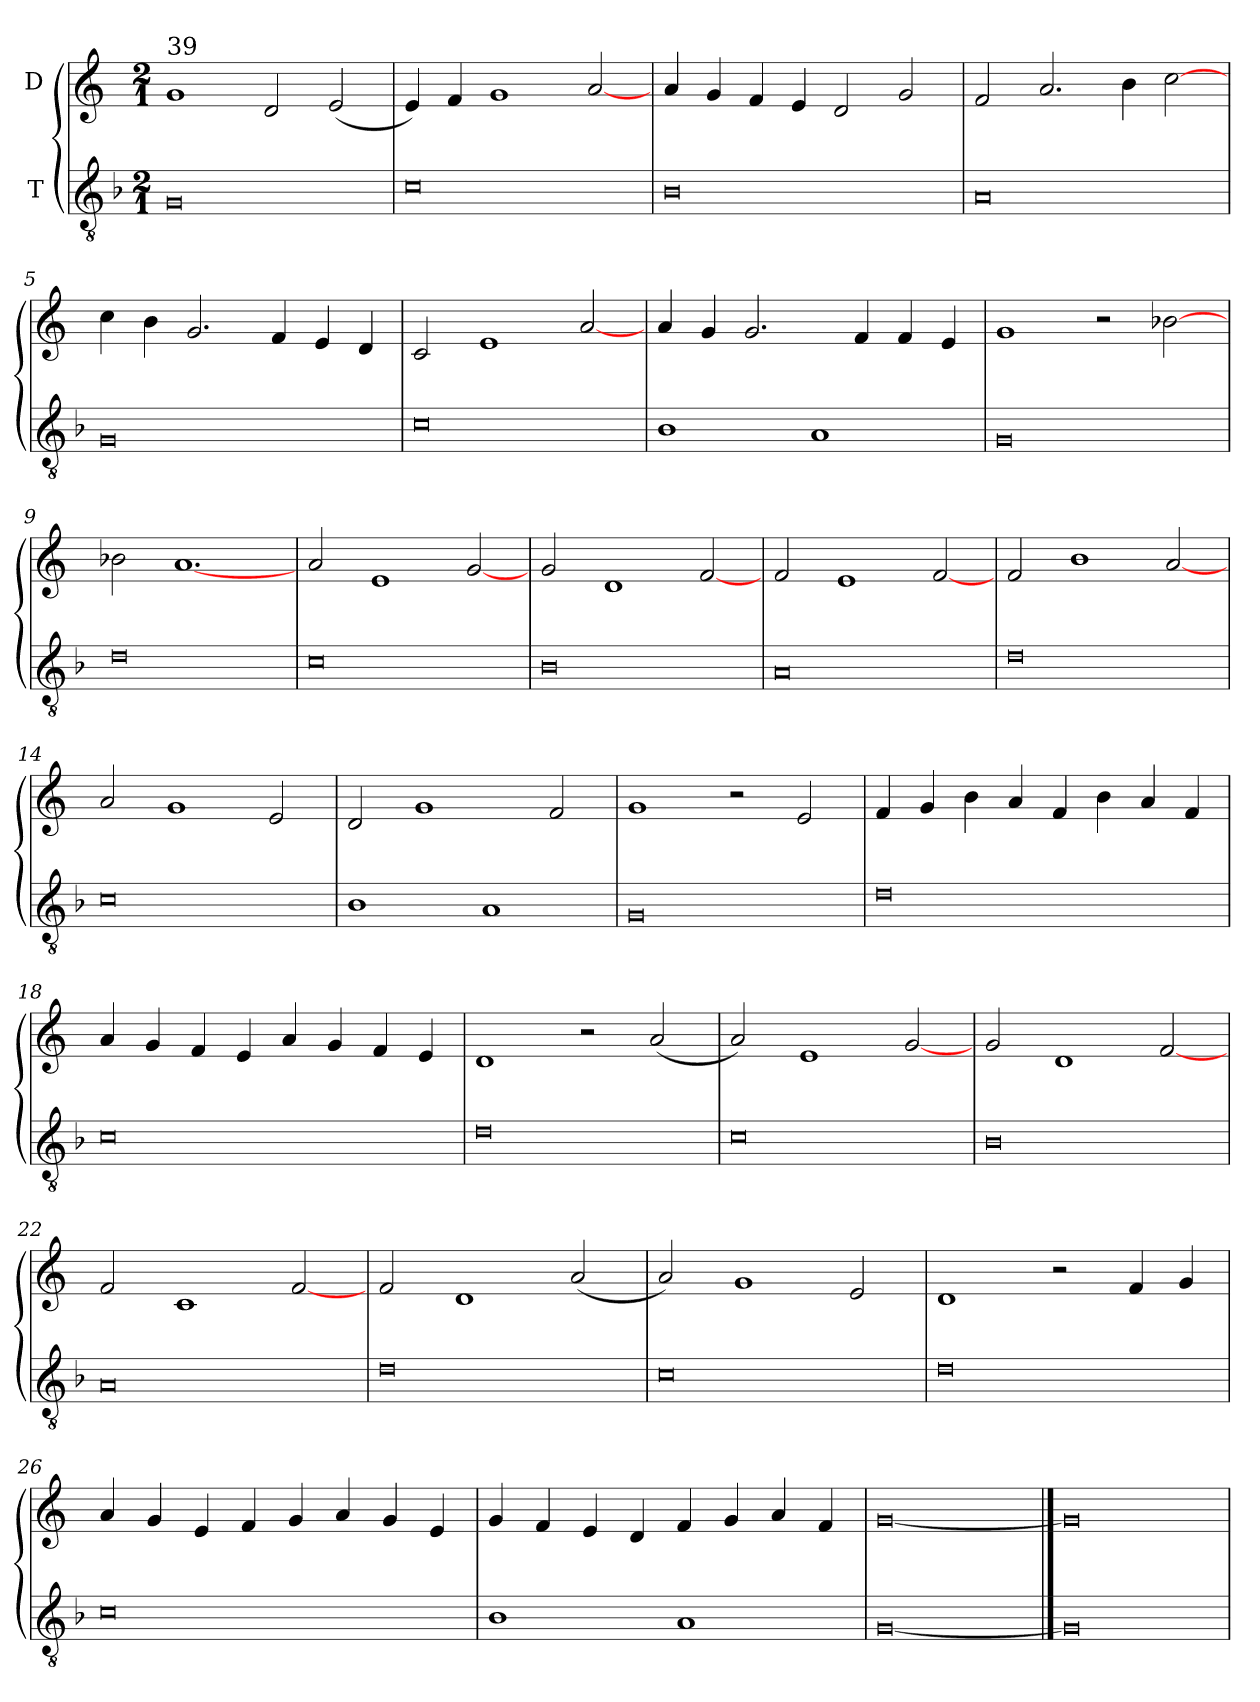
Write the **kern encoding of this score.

**kern	**kern
*part2	*part1
*staff2	*staff1
*I"T	*I"D
!!LO:PB:g=z
*clefGv2	*clefG2
*ITrd7c12	*
*k[b-]	*k[]
*F:	*C:
*M2/1	*M2/1
=1	=1
!	!LO:TX:a:t=39
0GGi/	1gi/
.	2di/
.	(2ei/
=2	=2
0Ci\	4ei/)
.	4fi/
.	1gi/
.	[2ai/
=3	=3
0BB-i/	4ai/
.	4gi/
.	4fi/
.	4ei/
.	2di/
.	2gi/
=4	=4
0AAi/	2fi/
.	2.ai/
.	4bi\
.	[2cci\
!!LO:LB:g=z
=5	=5
0GGi/	4cci\
.	4bi\
.	2.gi/
.	4fi/
.	4ei/
.	4di/
=6	=6
0Ci\	2ci/
.	1ei/
.	[2ai/
=7	=7
1BB-i/	4ai/
.	4gi/
.	2.gi/
1AAi/	.
.	4fi/
.	4fi/
.	4ei/
=8	=8
0GGi/	1gi/
.	2r
.	[2b-Xi\
!!LO:LB:g=z
=9	=9
0Di\	2b-i\
.	[1.ai/
=10	=10
0Ci\	2ai/
.	1ei/
.	[2gi/
=11	=11
0BB-i/	2gi/
.	1di/
.	[2fi/
=12	=12
0AAi/	2fi/
.	1ei/
.	[2fi/
=13	=13
0Di\	2fi/
.	1bi/
.	[2ai/
=14	=14
0Ci\	2ai/
.	1gi/
.	2ei/
=15	=15
1BB-i/	2di/
.	1gi/
1AAi/	.
.	2fi/
=16	=16
0GGi/	1gi/
.	2r
.	2ei/
!!LO:LB:g=z
=17	=17
0Di\	4fi/
.	4gi/
.	4bi\
.	4ai/
.	4fi/
.	4bi\
.	4ai/
.	4fi/
=18	=18
0Ci\	4ai/
.	4gi/
.	4fi/
.	4ei/
.	4ai/
.	4gi/
.	4fi/
.	4ei/
=19	=19
0Di\	1di/
.	2r
.	(2ai/
=20	=20
0Ci\	2ai/)
.	1ei/
.	[2gi/
=21	=21
0BB-i/	2gi/
.	1di/
.	[2fi/
=22	=22
0AAi/	2fi/
.	1ci/
.	[2fi/
!!LO:LB:g=z
=23	=23
0Di\	2fi/
.	1di/
.	(2ai/
=24	=24
0Ci\	2ai/)
.	1gi/
.	2ei/
=25	=25
0Di\	1di/
.	2r
.	4fi/
.	4gi/
=26	=26
0Ci\	4ai/
.	4gi/
.	4ei/
.	4fi/
.	4gi/
.	4ai/
.	4gi/
.	4ei/
=27	=27
1BB-i/	4gi/
.	4fi/
.	4ei/
.	4di/
1AAi/	4fi/
.	4gi/
.	4ai/
.	4fi/
=28	=28
[0GGi/	[0gi/
==29	==29
0GGi/]	0gi/]
=	=
*-	*-
